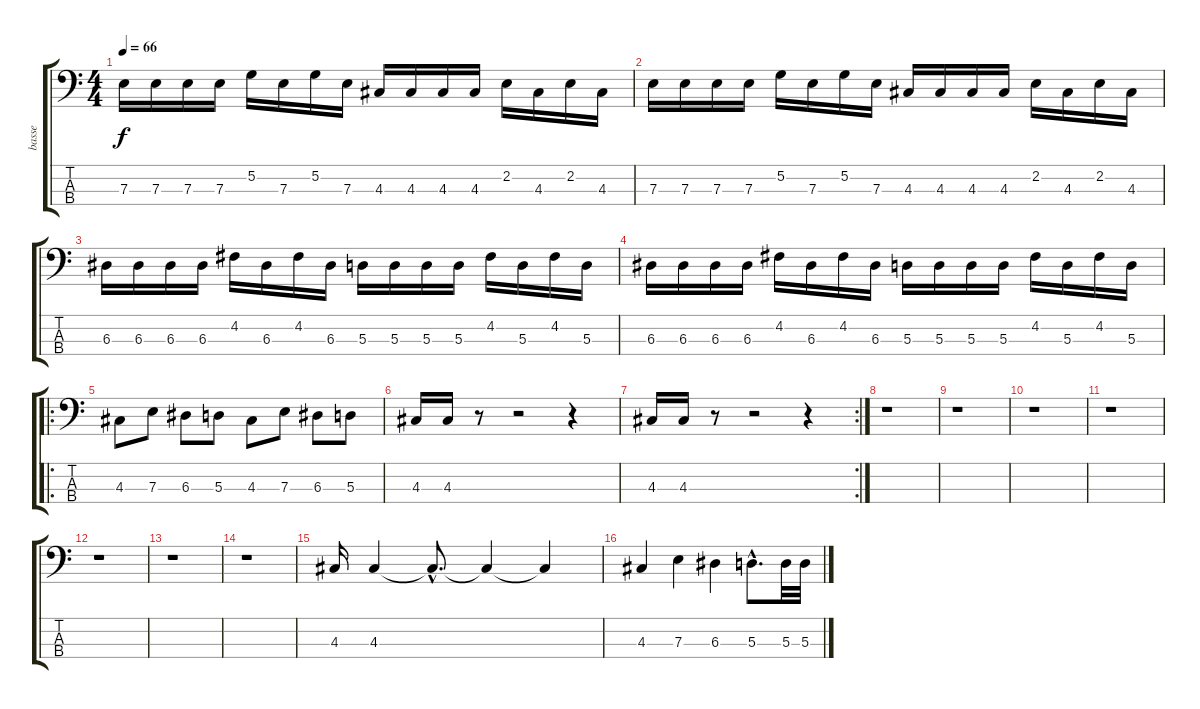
\track ("basse" "basse") {instrument electricbassfinger}
\staff {score tabs}
\tuning (G2 D2 A1 E1) {hide}
\ts (4 4)
\tempo 66
\clef f4
\ks c
7.3.16{dy f} 7.3.16 7.3.16 7.3.16 5.2.16 7.3.16 5.2.16 7.3.16 4.3.16 4.3.16 4.3.16 4.3.16 2.2.16 4.3.16 2.2.16 4.3.16 |
7.3.16 7.3.16 7.3.16 7.3.16 5.2.16 7.3.16 5.2.16 7.3.16 4.3.16 4.3.16 4.3.16 4.3.16 2.2.16 4.3.16 2.2.16 4.3.16 |
6.3.16 6.3.16 6.3.16 6.3.16 4.2.16 6.3.16 4.2.16 6.3.16 5.3.16 5.3.16 5.3.16 5.3.16 4.2.16 5.3.16 4.2.16 5.3.16 |
6.3.16 6.3.16 6.3.16 6.3.16 4.2.16 6.3.16 4.2.16 6.3.16 5.3.16 5.3.16 5.3.16 5.3.16 4.2.16 5.3.16 4.2.16 5.3.16 |
\ro
4.3.8 7.3.8 6.3.8 5.3.8 4.3.8 7.3.8 6.3.8 5.3.8 |
4.3.16 4.3.16 r.8 r.2 r.4 |
\rc 2
4.3.16 4.3.16 r.8 r.2 r.4 |
r.1 |
r.1 |
r.1 |
r.1 |
r.1 |
r.1 |
r.1 |
4.3.16 4.3.4 4.3{hac t}.8{d} 4.3{t}.4 4.3{t}.4 |
4.3.4 7.3.4 6.3.4 5.3{hac}.8{d} 5.3.32 5.3.32
